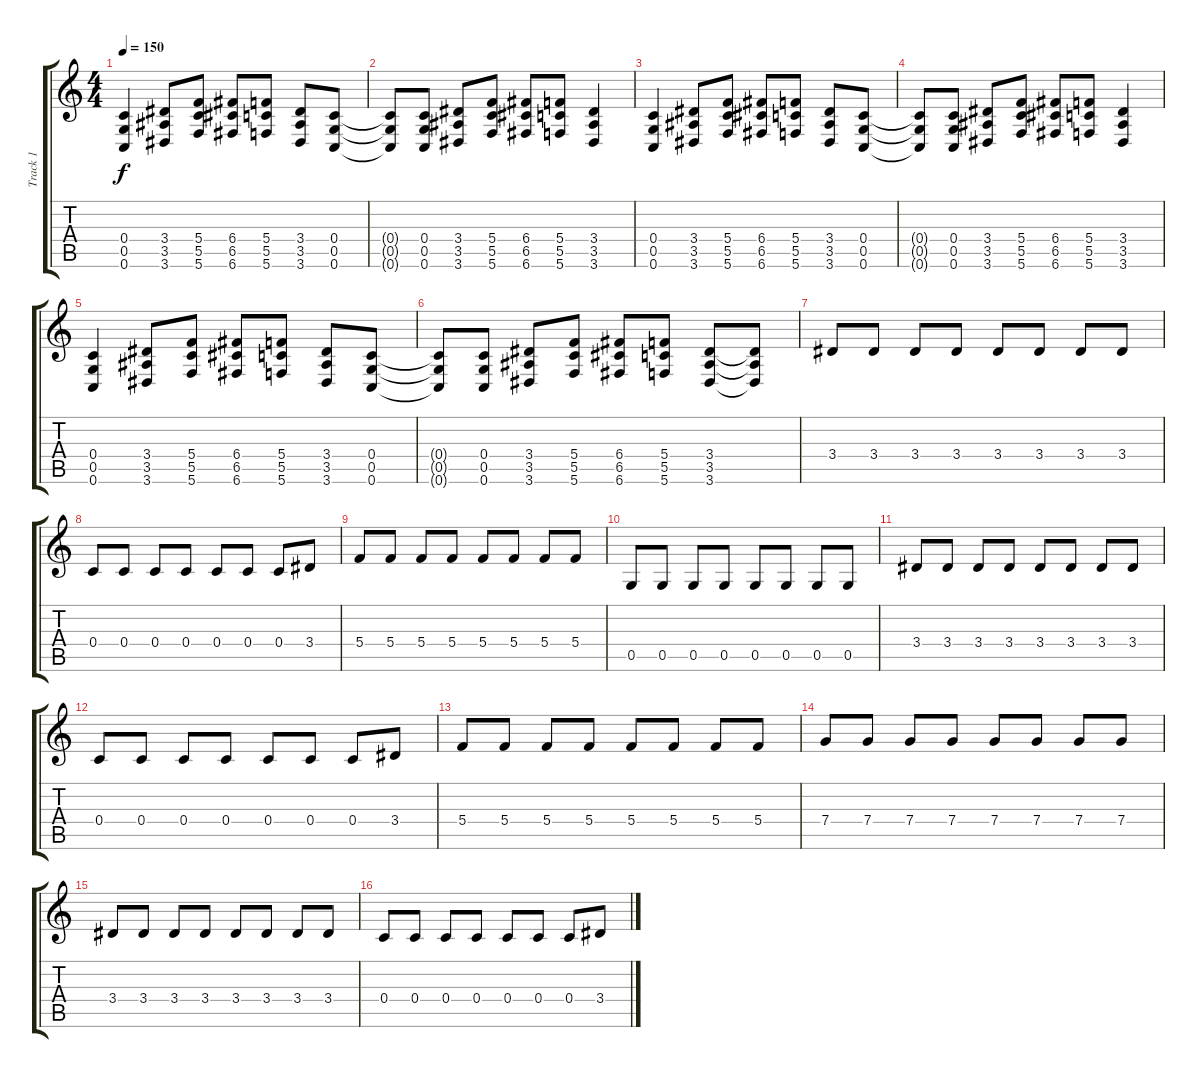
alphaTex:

\track ("Track 1" "Track 1") {instrument distortionguitar}
\staff {score tabs}
\tuning (D4 A3 F3 C3 G2 C2) {hide}
\ts (4 4)
\tempo 150
\clef g2
\ks c
(0.4 0.5 0.6).4{dy f} (3.4 3.5 3.6).8 (5.4 5.5 5.6).8 (6.4 6.5 6.6).8 (5.4 5.5 5.6).8 (3.4 3.5 3.6).8 (0.4 0.5 0.6).8 |
(0.4{t} 0.5{t} 0.6{t}).8 (0.4 0.5 0.6).8 (3.4 3.5 3.6).8 (5.4 5.5 5.6).8 (6.4 6.5 6.6).8 (5.4 5.5 5.6).8 (3.4 3.5 3.6).4 |
(0.4 0.5 0.6).4 (3.4 3.5 3.6).8 (5.4 5.5 5.6).8 (6.4 6.5 6.6).8 (5.4 5.5 5.6).8 (3.4 3.5 3.6).8 (0.4 0.5 0.6).8 |
(0.4{t} 0.5{t} 0.6{t}).8 (0.4 0.5 0.6).8 (3.4 3.5 3.6).8 (5.4 5.5 5.6).8 (6.4 6.5 6.6).8 (5.4 5.5 5.6).8 (3.4 3.5 3.6).4 |
(0.4 0.5 0.6).4 (3.4 3.5 3.6).8 (5.4 5.5 5.6).8 (6.4 6.5 6.6).8 (5.4 5.5 5.6).8 (3.4 3.5 3.6).8 (0.4 0.5 0.6).8 |
(0.4{t} 0.5{t} 0.6{t}).8 (0.4 0.5 0.6).8 (3.4 3.5 3.6).8 (5.4 5.5 5.6).8 (6.4 6.5 6.6).8 (5.4 5.5 5.6).8 (3.4 3.5 3.6).8 (3.4{t} 3.5{t} 3.6{t}).8 |
3.4.8 3.4.8 3.4.8 3.4.8 3.4.8 3.4.8 3.4.8 3.4.8 |
0.4.8 0.4.8 0.4.8 0.4.8 0.4.8 0.4.8 0.4.8 3.4.8 |
5.4.8 5.4.8 5.4.8 5.4.8 5.4.8 5.4.8 5.4.8 5.4.8 |
0.5.8 0.5.8 0.5.8 0.5.8 0.5.8 0.5.8 0.5.8 0.5.8 |
3.4.8 3.4.8 3.4.8 3.4.8 3.4.8 3.4.8 3.4.8 3.4.8 |
0.4.8 0.4.8 0.4.8 0.4.8 0.4.8 0.4.8 0.4.8 3.4.8 |
5.4.8 5.4.8 5.4.8 5.4.8 5.4.8 5.4.8 5.4.8 5.4.8 |
7.4.8 7.4.8 7.4.8 7.4.8 7.4.8 7.4.8 7.4.8 7.4.8 |
3.4.8 3.4.8 3.4.8 3.4.8 3.4.8 3.4.8 3.4.8 3.4.8 |
0.4.8 0.4.8 0.4.8 0.4.8 0.4.8 0.4.8 0.4.8 3.4.8
